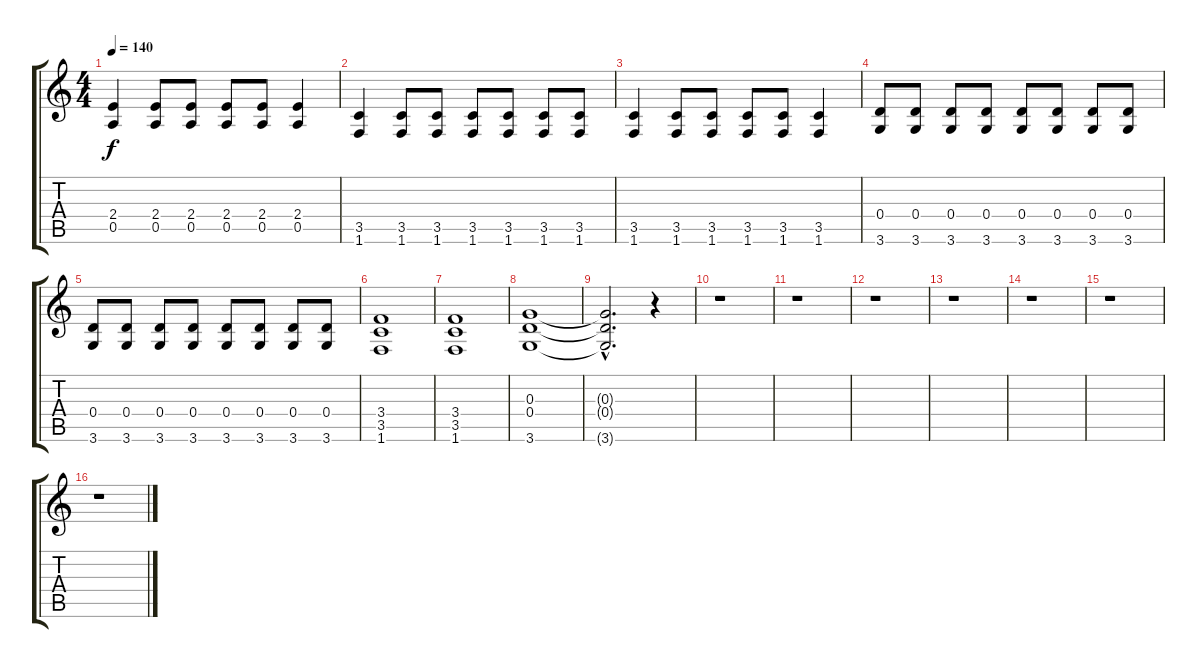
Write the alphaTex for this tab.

\track "" {instrument distortionguitar}
\staff {score tabs}
\tuning (E4 B3 G3 D3 A2 E2) {hide}
\ts (4 4)
\tempo 140
\clef g2
\ks c
(2.4 0.5).4{dy f} (2.4 0.5).8 (2.4 0.5).8 (2.4 0.5).8 (2.4 0.5).8 (2.4 0.5).4 |
(3.5 1.6).4 (3.5 1.6).8 (3.5 1.6).8 (3.5 1.6).8 (3.5 1.6).8 (3.5 1.6).8 (3.5 1.6).8 |
(3.5 1.6).4 (3.5 1.6).8 (3.5 1.6).8 (3.5 1.6).8 (3.5 1.6).8 (3.5 1.6).4 |
(0.4 3.6).8 (0.4 3.6).8 (0.4 3.6).8 (0.4 3.6).8 (0.4 3.6).8 (0.4 3.6).8 (0.4 3.6).8 (0.4 3.6).8 |
(0.4 3.6).8 (0.4 3.6).8 (0.4 3.6).8 (0.4 3.6).8 (0.4 3.6).8 (0.4 3.6).8 (0.4 3.6).8 (0.4 3.6).8 |
(3.4 3.5 1.6).1 |
(3.4 3.5 1.6).1 |
(0.3 0.4 3.6).1 |
(0.3{hac t} 0.4{hac t} 3.6{hac t}).2{d} r.4 |
r.1 |
r.1 |
r.1 |
r.1 |
r.1 |
r.1 |
r.1
